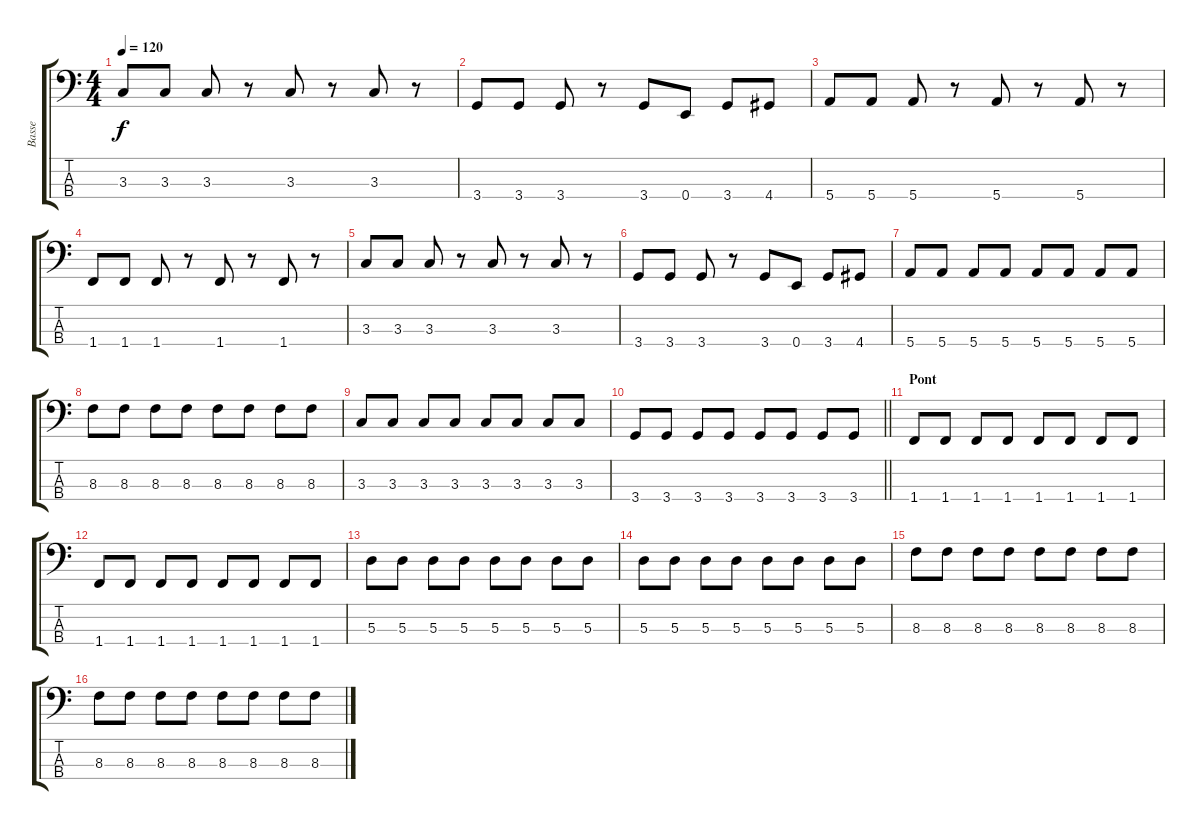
\track ("Basse" "Basse") {instrument electricbassfinger}
\staff {score tabs}
\tuning (G2 D2 A1 E1) {hide}
\ts (4 4)
\tempo 120
\clef f4
\ks c
3.3.8{dy f} 3.3.8 3.3.8 r.8 3.3.8 r.8 3.3.8 r.8 |
3.4.8 3.4.8 3.4.8 r.8 3.4.8 0.4.8 3.4.8 4.4.8 |
5.4.8 5.4.8 5.4.8 r.8 5.4.8 r.8 5.4.8 r.8 |
1.4.8 1.4.8 1.4.8 r.8 1.4.8 r.8 1.4.8 r.8 |
3.3.8 3.3.8 3.3.8 r.8 3.3.8 r.8 3.3.8 r.8 |
3.4.8 3.4.8 3.4.8 r.8 3.4.8 0.4.8 3.4.8 4.4.8 |
5.4.8 5.4.8 5.4.8 5.4.8 5.4.8 5.4.8 5.4.8 5.4.8 |
8.3.8 8.3.8 8.3.8 8.3.8 8.3.8 8.3.8 8.3.8 8.3.8 |
3.3.8 3.3.8 3.3.8 3.3.8 3.3.8 3.3.8 3.3.8 3.3.8 |
\barLineRight lightlight
3.4.8 3.4.8 3.4.8 3.4.8 3.4.8 3.4.8 3.4.8 3.4.8 |
\section ("" "Pont")
1.4.8 1.4.8 1.4.8 1.4.8 1.4.8 1.4.8 1.4.8 1.4.8 |
1.4.8 1.4.8 1.4.8 1.4.8 1.4.8 1.4.8 1.4.8 1.4.8 |
5.3.8 5.3.8 5.3.8 5.3.8 5.3.8 5.3.8 5.3.8 5.3.8 |
5.3.8 5.3.8 5.3.8 5.3.8 5.3.8 5.3.8 5.3.8 5.3.8 |
8.3.8 8.3.8 8.3.8 8.3.8 8.3.8 8.3.8 8.3.8 8.3.8 |
8.3.8 8.3.8 8.3.8 8.3.8 8.3.8 8.3.8 8.3.8 8.3.8
